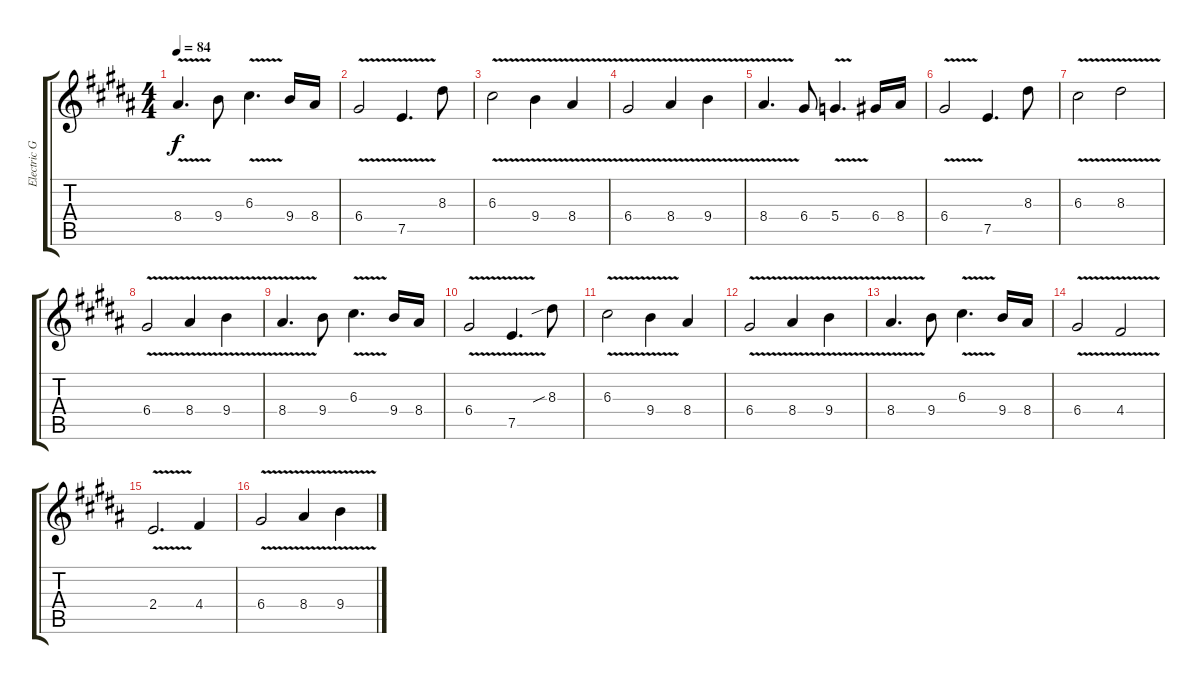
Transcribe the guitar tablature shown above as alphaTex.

\track ("Electric Guitar II - John Petrucci" "Electric G") {instrument distortionguitar}
\staff {score tabs}
\tuning (E4 B3 G3 D3 A2 E2) {hide}
\ts (4 4)
\tempo 84
\clef g2
\ks b
8.4{v}.4{d dy f} 9.4.8 6.3{v}.4{d} 9.4.16 8.4.16 |
6.4{v}.2 7.5{v}.4{d} 8.3.8 |
6.3{v}.2 9.4{v}.4 8.4{v}.4 |
6.4{v}.2 8.4{v}.4 9.4{v}.4 |
8.4{v}.4{d} 6.4.8 5.4{v}.4{d} 6.4.16 8.4.16 |
6.4{v}.2 7.5.4{d} 8.3.8 |
6.3{v}.2 8.3{v}.2 |
6.4{v}.2 8.4{v}.4 9.4{v}.4 |
8.4{v}.4{d} 9.4.8 6.3{v}.4{d} 9.4.16 8.4.16 |
6.4{v}.2 7.5{v}.4{d} 8.3{sib}.8 |
6.3{v}.2 9.4{v}.4 8.4.4 |
6.4{v}.2 8.4{v}.4 9.4{v}.4 |
8.4{v}.4{d} 9.4.8 6.3{v}.4{d} 9.4.16 8.4.16 |
6.4{v}.2 4.4{v}.2 |
2.4{v}.2{d} 4.4.4 |
6.4{v}.2 8.4{v}.4 9.4{v}.4
